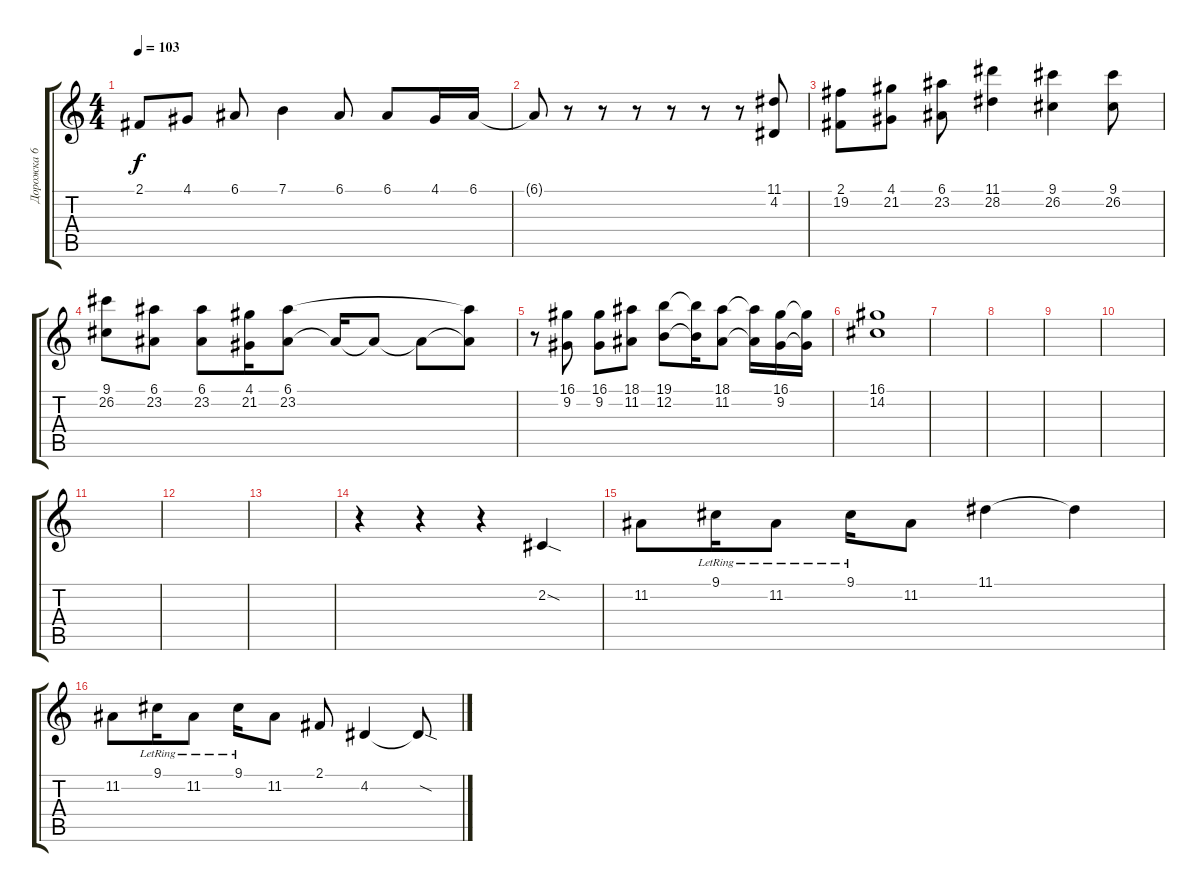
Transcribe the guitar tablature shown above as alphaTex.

\track ("Дорожка 6" "Дорожка 6") {instrument panflute}
\staff {score tabs}
\tuning (E4 B3 G3 D3 A2 E2) {hide}
\ts (4 4)
\tempo 103
\clef g2
\ks c
2.1.8{dy f} 4.1.8 6.1.8 7.1.4 6.1.8 6.1.8 4.1.16 6.1.16 |
6.1{t}.8 r.8 r.8 r.8 r.8 r.8 r.8 (11.1 4.2).8 |
(2.1 19.2).8 (4.1 21.2).8 (6.1 23.2).8 (11.1 28.2).4 (9.1 26.2).4 (9.1 26.2).8 |
(9.1 26.2).8 (6.1 23.2).8 (6.1 23.2).8 (4.1 21.2).16 (6.1 23.2).8 6.1{t}.16 6.1{t}.8 6.1{t}.8 (6.1{t} 23.2{t}).8 |
r.8 (16.1 9.2).8 (16.1 9.2).8 (18.1 11.2).8 (19.1 12.2).8 (19.1{t} 12.2{t}).16 (18.1 11.2).8 (18.1{t} 11.2{t}).16 (16.1 9.2).16 (16.1{t} 9.2{t}).16 |
(16.1 14.2).1 |
|
|
|
|
|
|
|
r.4{instrument distortionguitar} r.4 r.4 2.2{sod}.4{volume 16} |
11.2.8 9.1{lr}.16 11.2{lr}.8 9.1{lr}.16 11.2.8 11.1.4 11.1{t}.4 |
11.2.8 9.1{lr}.16 11.2{lr}.8 9.1{lr}.16 11.2.8 2.1.8 4.2.4 4.2{sod t}.8
